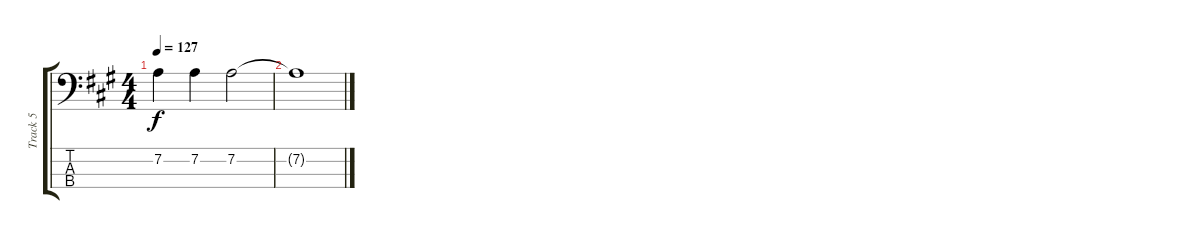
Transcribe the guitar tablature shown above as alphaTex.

\track ("Track 5" "Track 5") {instrument electricbassfinger}
\staff {score tabs}
\tuning (G2 D2 A1 E1) {hide}
\ts (4 4)
\tempo 127
\clef f4
\ks a
7.2.4{dy f} 7.2.4 7.2.2 |
7.2{t}.1
